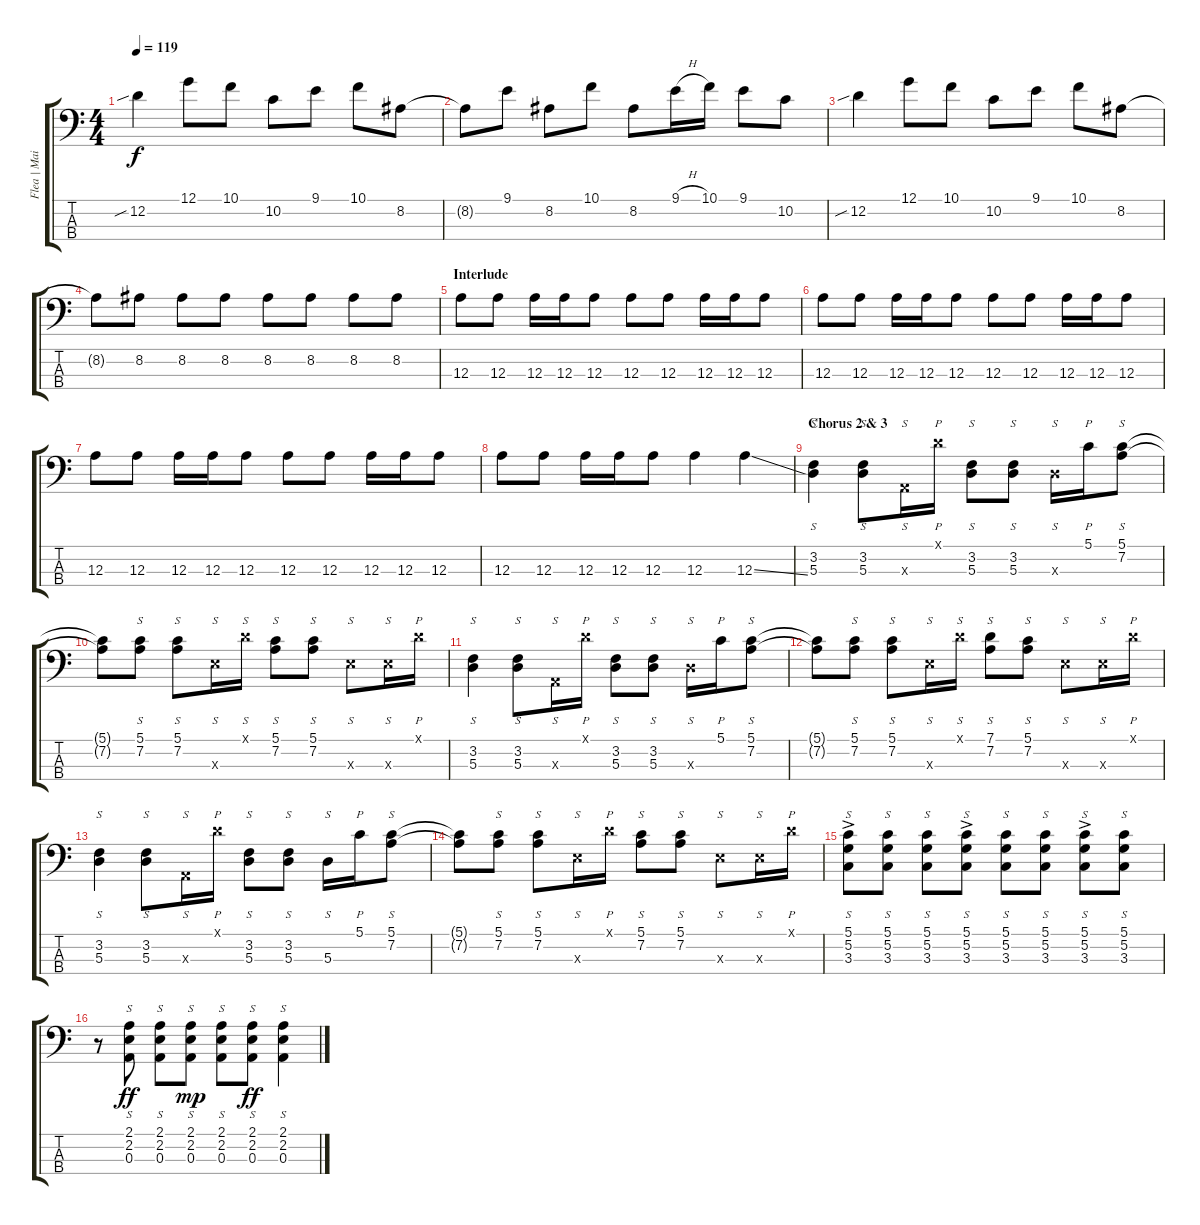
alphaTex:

\track ("Flea | Main Bass track" "Flea | Mai") {instrument electricbassfinger}
\staff {score tabs}
\tuning (G2 D2 A1 E1) {hide}
\ts (4 4)
\tempo 119
\clef f4
\ks c
12.2{sib}.4{dy f} 12.1.8 10.1.8 10.2.8 9.1.8 10.1.8 8.2.8 |
8.2{t}.8 9.1.8 8.2.8 10.1.8 8.2.8 9.1{h}.16 10.1.16 9.1.8 10.2.8 |
12.2{sib}.4 12.1.8 10.1.8 10.2.8 9.1.8 10.1.8 8.2.8 |
8.2{t}.8 8.2.8 8.2.8 8.2.8 8.2.8 8.2.8 8.2.8 8.2.8 |
\section ("" "Interlude")
12.3.8 12.3.8 12.3.16 12.3.16 12.3.8 12.3.8 12.3.8 12.3.16 12.3.16 12.3.8 |
12.3.8 12.3.8 12.3.16 12.3.16 12.3.8 12.3.8 12.3.8 12.3.16 12.3.16 12.3.8 |
12.3.8 12.3.8 12.3.16 12.3.16 12.3.8 12.3.8 12.3.8 12.3.16 12.3.16 12.3.8 |
12.3.8 12.3.8 12.3.16 12.3.16 12.3.8 12.3.4 12.3{ss}.4 |
\section ("" "Chorus 2 & 3")
(3.2 5.3).4{s} (3.2 5.3).8{s} 0.3{x}.16{s} 7.1{x}.16{p} (3.2 5.3).8{s} (3.2 5.3).8{s} 5.3{x}.16{s} 5.1.16{p} (5.1 7.2).8{s} |
(5.1{t} 7.2{t}).8 (5.1 7.2).8{s} (5.1 7.2).8{s} 7.3{x}.16{s} 7.1{x}.16{s} (5.1 7.2).8{s} (5.1 7.2).8{s} 7.3{x}.8{s} 7.3{x}.16{s} 7.1{x}.16{p} |
(3.2 5.3).4{s} (3.2 5.3).8{s} 0.3{x}.16{s} 7.1{x}.16{p} (3.2 5.3).8{s} (3.2 5.3).8{s} 5.3{x}.16{s} 5.1.16{p} (5.1 7.2).8{s} |
(5.1{t} 7.2{t}).8 (5.1 7.2).8{s} (5.1 7.2).8{s} 7.3{x}.16{s} 7.1{x}.16{s} (7.1 7.2).8{s} (5.1 7.2).8{s} 7.3{x}.8{s} 7.3{x}.16{s} 7.1{x}.16{p} |
(3.2 5.3).4{s} (3.2 5.3).8{s} 0.3{x}.16{s} 7.1{x}.16{p} (3.2 5.3).8{s} (3.2 5.3).8{s} 5.3.16{s} 5.1.16{p} (5.1 7.2).8{s} |
(5.1{t} 7.2{t}).8 (5.1 7.2).8{s} (5.1 7.2).8{s} 7.3{x}.16{s} 7.1{x}.16{p} (5.1 7.2).8{s} (5.1 7.2).8{s} 7.3{x}.8{s} 7.3{x}.16{s} 7.1{x}.16{p} |
(5.1 5.2 3.3{ac}).8{s} (5.1 5.2 3.3).8{s} (5.1 5.2 3.3).8{s} (5.1{ac} 5.2 3.3).8{s} (5.1 5.2 3.3).8{s} (5.1 5.2 3.3).8{s} (5.1 5.2{ac} 3.3).8{s} (5.1 5.2 3.3).8{s} |
r.8 (2.1 2.2 0.3).8{s dy ff} (2.1 2.2 0.3).8{s} (2.1 2.2 0.3).8{s dy mp} (2.1 2.2 0.3).8{s} (2.1 2.2 0.3).8{s dy ff} (2.1 2.2 0.3).4{s}
